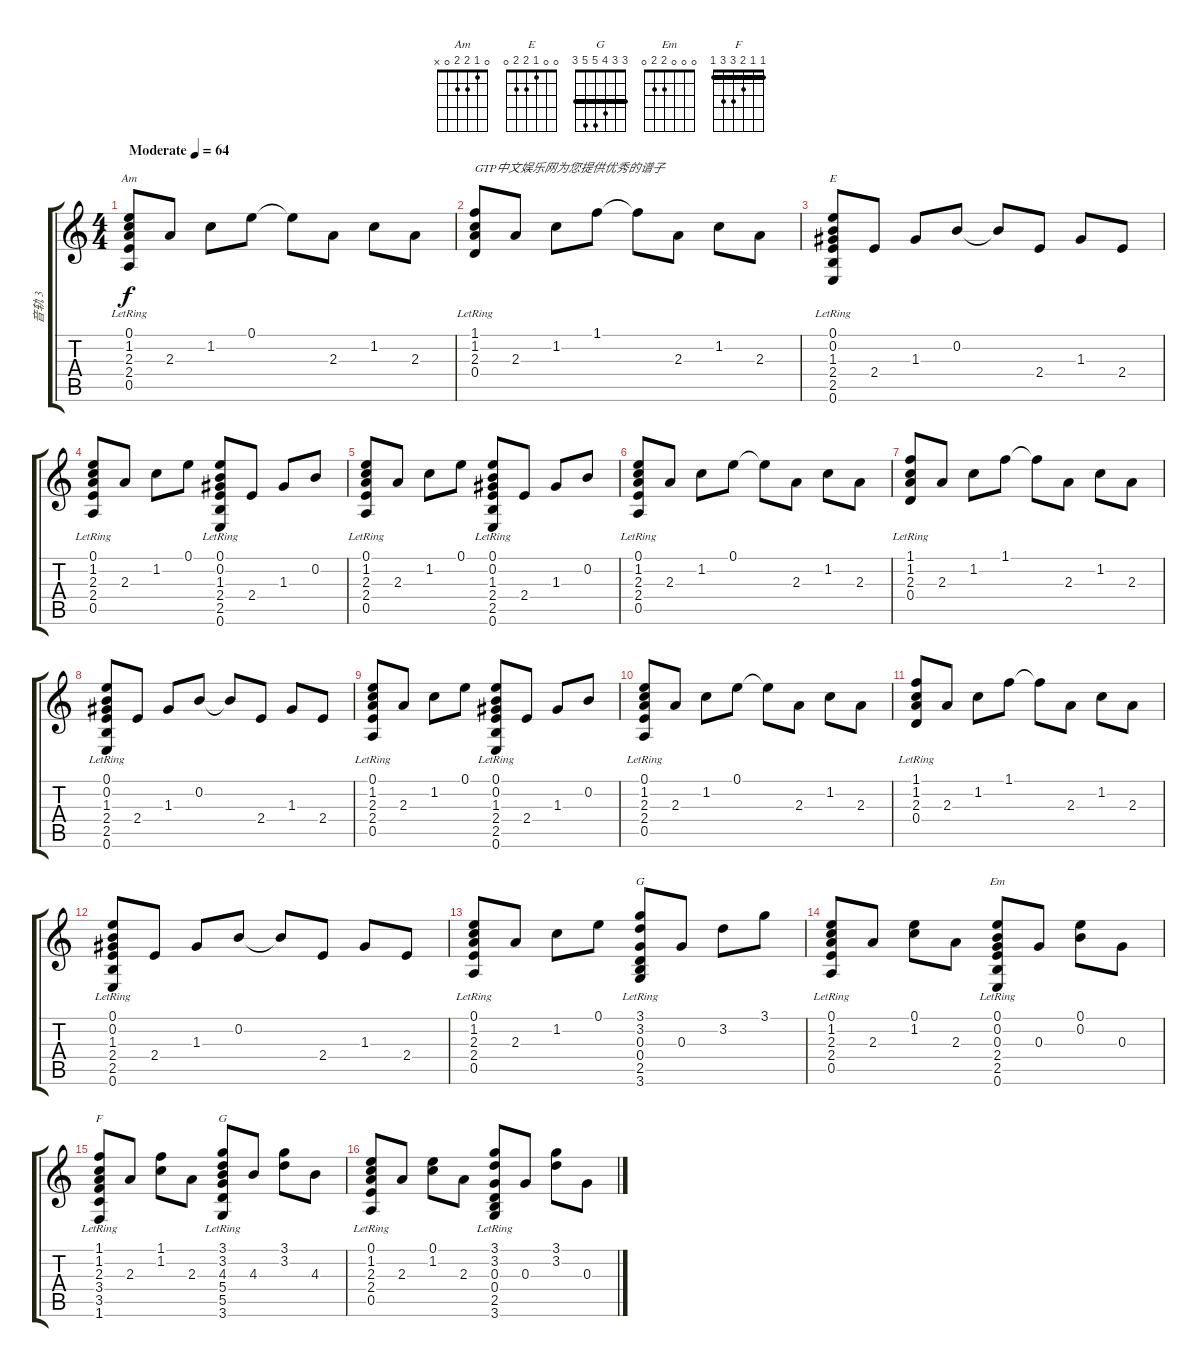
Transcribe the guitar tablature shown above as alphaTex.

\track ("音轨 3" "音轨 3") {instrument electricguitarjazz}
\staff {score tabs}
\tuning (E4 B3 G3 D3 A2 E2) {hide}
\chord ("Am" 0 1 2 2 0 x)
\chord ("E" 0 0 1 2 2 0)
\chord ("G" 3 0 0 0 2 3)
\chord ("Em" 0 0 0 2 2 0)
\chord ("F" 1 1 2 3 3 1) {barre 1}
\chord ("G" 3 3 4 5 5 3) {barre 3}
\ts (4 4)
\tempo (64 "Moderate")
\clef g2
\ks c
(0.1 1.2 2.3 2.4 0.5{lr}).8{ch "Am" dy f instrument electricguitarjazz} 2.3.8 1.2.8 0.1.8 0.1{t}.8 2.3.8 1.2.8 2.3.8 |
(1.1 1.2 2.3 0.4{lr}).8{txt "GTP中文娱乐网为您提供优秀的谱子"} 2.3.8 1.2.8 1.1.8 1.1{t}.8 2.3.8 1.2.8 2.3.8 |
(0.1 0.2 1.3 2.4 2.5 0.6{lr}).8{ch "E"} 2.4.8 1.3.8 0.2.8 0.2{t}.8 2.4.8 1.3.8 2.4.8 |
(0.1 1.2 2.3 2.4 0.5{lr}).8 2.3.8 1.2.8 0.1.8 (0.1 0.2 1.3 2.4 2.5 0.6{lr}).8 2.4.8 1.3.8 0.2.8 |
(0.1 1.2 2.3 2.4 0.5{lr}).8 2.3.8 1.2.8 0.1.8 (0.1 0.2 1.3 2.4 2.5 0.6{lr}).8 2.4.8 1.3.8 0.2.8 |
(0.1 1.2 2.3 2.4 0.5{lr}).8 2.3.8 1.2.8 0.1.8 0.1{t}.8 2.3.8 1.2.8 2.3.8 |
(1.1 1.2 2.3 0.4{lr}).8 2.3.8 1.2.8 1.1.8 1.1{t}.8 2.3.8 1.2.8 2.3.8 |
(0.1 0.2 1.3 2.4 2.5 0.6{lr}).8 2.4.8 1.3.8 0.2.8 0.2{t}.8 2.4.8 1.3.8 2.4.8 |
(0.1 1.2 2.3 2.4 0.5{lr}).8 2.3.8 1.2.8 0.1.8 (0.1 0.2 1.3 2.4 2.5 0.6{lr}).8 2.4.8 1.3.8 0.2.8 |
(0.1 1.2 2.3 2.4 0.5{lr}).8 2.3.8 1.2.8 0.1.8 0.1{t}.8 2.3.8 1.2.8 2.3.8 |
(1.1 1.2 2.3 0.4{lr}).8 2.3.8 1.2.8 1.1.8 1.1{t}.8 2.3.8 1.2.8 2.3.8 |
(0.1 0.2 1.3 2.4 2.5 0.6{lr}).8 2.4.8 1.3.8 0.2.8 0.2{t}.8 2.4.8 1.3.8 2.4.8 |
(0.1{lr} 1.2{lr} 2.3{lr} 2.4{lr} 0.5{lr}).8 2.3.8 1.2.8 0.1.8 (3.1 3.2 0.3 0.4 2.5 3.6{lr}).8{ch "G"} 0.3.8 3.2.8 3.1.8 |
(0.1 1.2 2.3 2.4 0.5{lr}).8 2.3.8 (0.1 1.2).8 2.3.8 (0.1 0.2 0.3 2.4 2.5 0.6{lr}).8{ch "Em"} 0.3.8 (0.1 0.2).8 0.3.8 |
(1.1 1.2 2.3 3.4 3.5 1.6{lr}).8{ch "F"} 2.3.8 (1.1 1.2).8 2.3.8 (3.1 3.2 4.3 5.4 5.5 3.6{lr}).8{ch "G"} 4.3.8 (3.1 3.2).8 4.3.8 |
(0.1 1.2 2.3 2.4 0.5{lr}).8 2.3.8 (0.1 1.2).8 2.3.8 (3.1 3.2 0.3 0.4 2.5 3.6{lr}).8 0.3.8 (3.1 3.2).8 0.3.8
